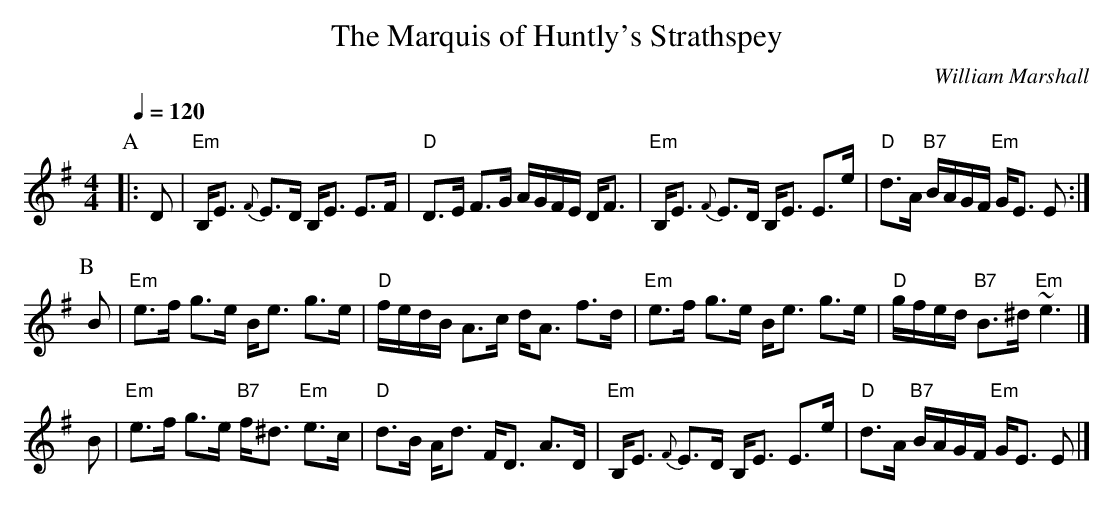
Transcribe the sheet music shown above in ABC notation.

X:1
T:The Marquis of Huntly's Strathspey
C:William Marshall
Q:1/4=120
M:4/4
L:1/8
K:Em
P:A
|:D | "Em"B,<E {F}E>D B,<E E>F | "D"D>E F>G A/G/F/E/ D<F | "Em"B,<E {F}E>D B,<E E>e | "D"d>A "B7"B/A/G/F/ "Em"G<E E :|
P:B
B | "Em"e>f g>e B<e g>e | "D"f/e/d/B/ A>c d<A f>d | "Em"e>f g>e B<e g>e | "D"g/f/e/d/ "B7"B>^d "Em"~e3 |]
B | "Em"e>f g>e "B7"f<^d "Em"e>c | "D"d>B A<d F<D A>D | "Em"B,<E {F}E>D B,<E E>e | "D"d>A "B7"B/A/G/F/ "Em"G<E E |]
